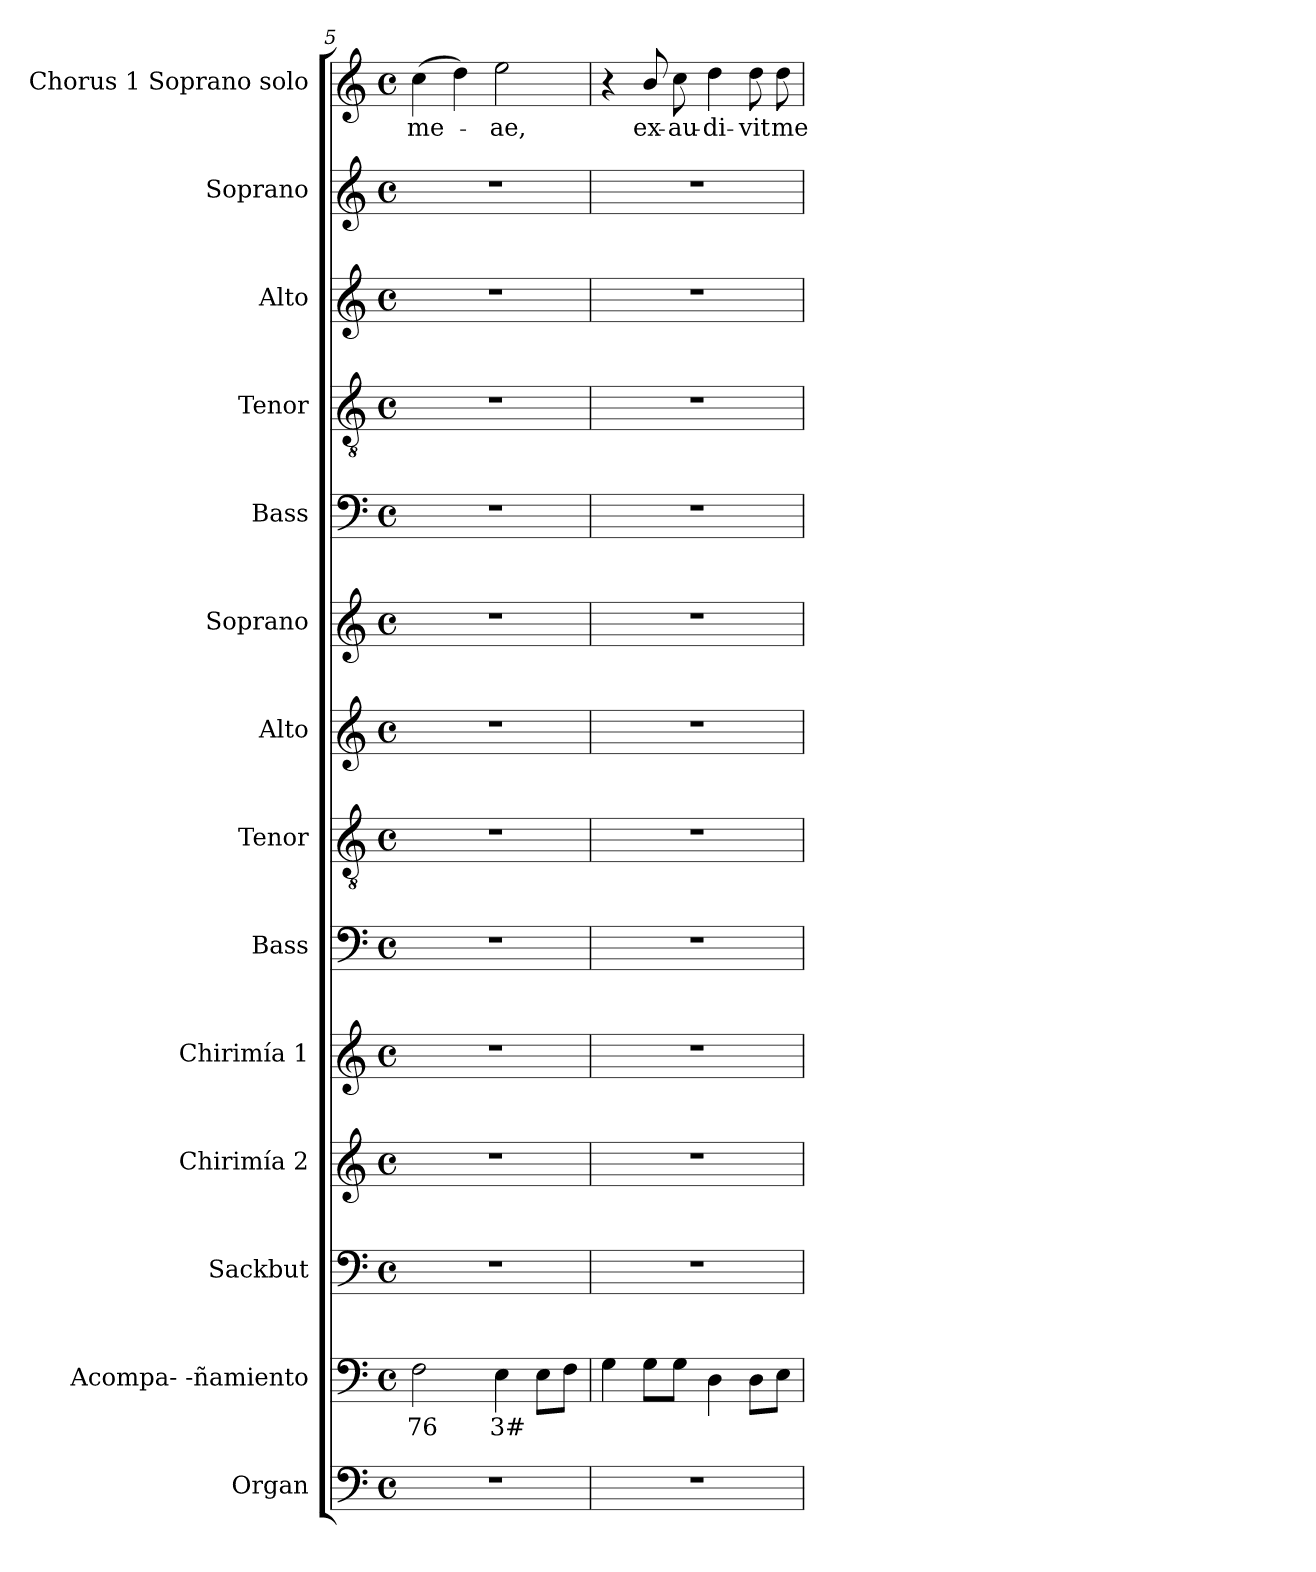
**kern	**kern	**text	**kern	**kern	**kern	**kern	**kern	**kern	**kern	**kern	**kern	**kern	**kern	**kern	**text
*part14	*part13	*part13	*part12	*part11	*part10	*part9	*part8	*part7	*part6	*part5	*part4	*part3	*part2	*part1	*part1
*staff14	*staff13	*staff13	*staff12	*staff11	*staff10	*staff9	*staff8	*staff7	*staff6	*staff5	*staff4	*staff3	*staff2	*staff1	*staff1
*I"Organ	*I"Acompa- -ñamiento	*	*I"Sackbut	*I"Chirimía 2	*I"Chirimía 1	*I"Bass	*I"Tenor	*I"Alto	*I"Soprano	*I"Bass	*I"Tenor	*I"Alto	*I"Soprano	*I"Chorus 1 Soprano solo	*
*I'Org.	*I'Ac.	*	*I'Scbt.	*I'Chi.	*I'Chi.	*I'B.	*I'T.	*I'A.	*I'S.	*I'B.	*I'T.	*I'A.	*I'S.	*I'S.	*
*clefF4	*clefF4	*	*clefF4	*clefG2	*clefG2	*clefF4	*clefGv2	*clefG2	*clefG2	*clefF4	*clefGv2	*clefG2	*clefG2	*clefG2	*
*	*	*	*	*	*	*	*ITrd7c12	*	*	*	*ITrd7c12	*	*	*	*
*k[]	*k[]	*	*k[]	*k[]	*k[]	*k[]	*k[]	*k[]	*k[]	*k[]	*k[]	*k[]	*k[]	*k[]	*
*C:	*C:	*	*C:	*C:	*C:	*C:	*C:	*C:	*C:	*C:	*C:	*C:	*C:	*C:	*
*M4/4	*M4/4	*	*M4/4	*M4/4	*M4/4	*M4/4	*M4/4	*M4/4	*M4/4	*M4/4	*M4/4	*M4/4	*M4/4	*M4/4	*
*met(c)	*met(c)	*	*met(c)	*met(c)	*met(c)	*met(c)	*met(c)	*met(c)	*met(c)	*met(c)	*met(c)	*met(c)	*met(c)	*met(c)	*
=5	=5	=5	=5	=5	=5	=5	=5	=5	=5	=5	=5	=5	=5	=5	=5
!	!	!LO:LY:b:color=#000000	!	!	!	!	!	!	!	!	!	!	!	!	!
!	!	!	!	!	!	!	!	!	!	!	!	!	!	!	!LO:LY:b:color=#000000
1r	2Fi\	76	1r	1r	1r	1r	1r	1r	1r	1r	1r	1r	1r	(4cci\	me-
.	.	.	.	.	.	.	.	.	.	.	.	.	.	4ddi\)	.
!	!	!LO:LY:b:color=#000000	!	!	!	!	!	!	!	!	!	!	!	!	!
!	!	!	!	!	!	!	!	!	!	!	!	!	!	!	!LO:LY:b:color=#000000
.	4Ei\	3#	.	.	.	.	.	.	.	.	.	.	.	2eei\	-ae,
.	8Ei\L	.	.	.	.	.	.	.	.	.	.	.	.	.	.
.	8Fi\J	.	.	.	.	.	.	.	.	.	.	.	.	.	.
!!LO:PB:g=z
=6	=6	=6	=6	=6	=6	=6	=6	=6	=6	=6	=6	=6	=6	=6	=6
1r	4Gi\	.	1r	1r	1r	1r	1r	1r	1r	1r	1r	1r	1r	4r	.
!	!	!	!	!	!	!	!	!	!	!	!	!	!	!	!LO:LY:b:color=#000000
.	8Gi\L	.	.	.	.	.	.	.	.	.	.	.	.	8bi/	ex-
!	!	!	!	!	!	!	!	!	!	!	!	!	!	!	!LO:LY:b:color=#000000
.	8Gi\J	.	.	.	.	.	.	.	.	.	.	.	.	8cci\	-au-
!	!	!	!	!	!	!	!	!	!	!	!	!	!	!	!LO:LY:b:color=#000000
.	4Di\	.	.	.	.	.	.	.	.	.	.	.	.	4ddi\	-di-
!	!	!	!	!	!	!	!	!	!	!	!	!	!	!	!LO:LY:b:color=#000000
.	8Di\L	.	.	.	.	.	.	.	.	.	.	.	.	8ddi\	-vit
!	!	!	!	!	!	!	!	!	!	!	!	!	!	!	!LO:LY:b:color=#000000
.	8Ei\J	.	.	.	.	.	.	.	.	.	.	.	.	8ddi\	me
=	=	=	=	=	=	=	=	=	=	=	=	=	=	=	=
*-	*-	*-	*-	*-	*-	*-	*-	*-	*-	*-	*-	*-	*-	*-	*-
